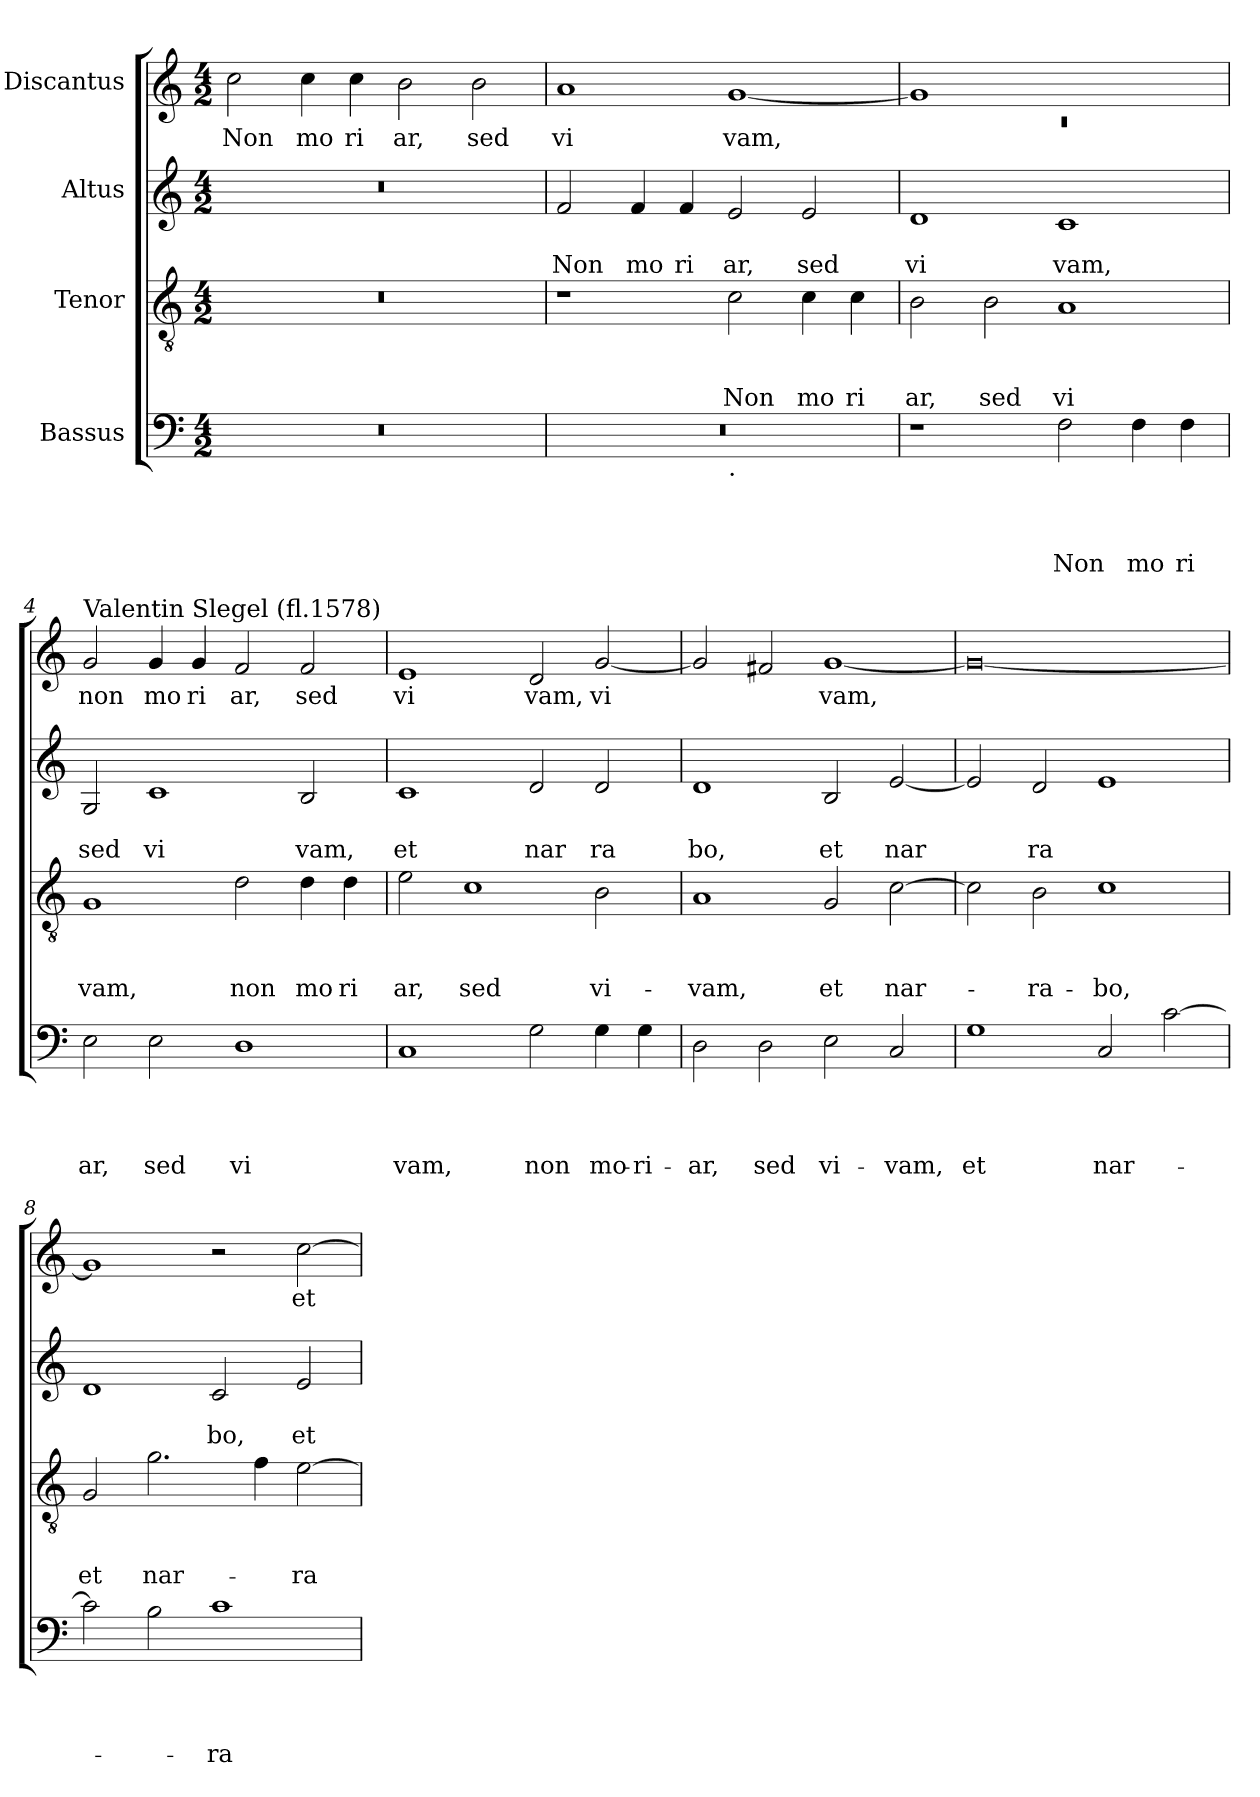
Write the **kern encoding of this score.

**kern	**text	**text	**text	**text	**kern	**text	**text	**text	**kern	**text	**text	**kern	**text
*part4	*part4	*part4	*part4	*part4	*part3	*part3	*part3	*part3	*part2	*part2	*part2	*part1	*part1
*staff4	*staff4	*staff4	*staff4	*staff4	*staff3	*staff3	*staff3	*staff3	*staff2	*staff2	*staff2	*staff1	*staff1
*I"Bassus	*	*	*	*	*I"Tenor	*	*	*	*I"Altus	*	*	*I"Discantus	*
*clefF4	*	*	*	*	*clefGv2	*	*	*	*clefG2	*	*	*clefG2	*
*k[]	*	*	*	*	*k[]	*	*	*	*k[]	*	*	*k[]	*
*C:	*	*	*	*	*C:	*	*	*	*C:	*	*	*C:	*
*M4/2	*	*	*	*	*M4/2	*	*	*	*M4/2	*	*	*M4/2	*
=1	=1	=1	=1	=1	=1	=1	=1	=1	=1	=1	=1	=1	=1
!	!	!	!	!	!	!	!	!	!	!	!	!	!LO:LY:b
0r	.	.	.	.	0r	.	.	.	0r	.	.	2cc\	Non
!	!	!	!	!	!	!	!	!	!	!	!	!	!LO:LY:b
.	.	.	.	.	.	.	.	.	.	.	.	4cc\	mo
!	!	!	!	!	!	!	!	!	!	!	!	!	!LO:LY:b
.	.	.	.	.	.	.	.	.	.	.	.	4cc\	ri
!	!	!	!	!	!	!	!	!	!	!	!	!	!LO:LY:b
.	.	.	.	.	.	.	.	.	.	.	.	2b\	ar,
!	!	!	!	!	!	!	!	!	!	!	!	!	!LO:LY:b
.	.	.	.	.	.	.	.	.	.	.	.	2b\	sed
=2	=2	=2	=2	=2	=2	=2	=2	=2	=2	=2	=2	=2	=2
!	!	!	!	!	!	!	!	!	!	!	!LO:LY:b	!	!LO:LY:b
*^	*	*	*	*	*	*	*	*	*	*	*	*	*
0r	1ryy	.	.	.	.	1r	.	.	.	2f/	.	Non	1a	vi
!	!	!	!	!	!	!	!	!	!	!	!	!LO:LY:b	!	!
.	.	.	.	.	.	.	.	.	.	4f/	.	mo	.	.
!	!	!	!	!	!	!	!	!	!	!	!	!LO:LY:b	!	!
.	.	.	.	.	.	.	.	.	.	4f/	.	ri	.	.
!	!LO:TX:b:t=.	!	!	!	!	!	!	!	!	!	!	!	!	!
!	!	!	!	!	!	!	!	!	!LO:LY:b	!	!	!LO:LY:b	!	!LO:LY:b
.	1ryy	.	.	.	.	2c\	.	.	Non	2e/	.	ar,	[<1g	vam,
!	!	!	!	!	!	!	!	!	!LO:LY:b	!	!	!LO:LY:b	!	!
.	.	.	.	.	.	4c\	.	.	mo	2e/	.	sed	.	.
!	!	!	!	!	!	!	!	!	!LO:LY:b	!	!	!	!	!
.	.	.	.	.	.	4c\	.	.	ri	.	.	.	.	.
=3	=3	=3	=3	=3	=3	=3	=3	=3	=3	=3	=3	=3	=3	=3
*	*	*	*	*	*	*	*	*	*	*	*	*	*^	*
!	!	!	!	!	!	!	!	!	!LO:LY:b	!	!	!LO:LY:b	!	!LO:N:vis=1	!
*v	*v	*	*	*	*	*	*	*	*	*	*	*	*	*	*
1r	.	.	.	.	2B\	.	.	ar,	1d	.	vi	1g]	0rc	.
!	!	!	!	!	!	!	!	!LO:LY:b	!	!	!	!	!	!
.	.	.	.	.	2B\	.	.	sed	.	.	.	.	.	.
!	!	!	!	!LO:LY:b	!	!	!	!LO:LY:b	!	!	!LO:LY:b	!	!	!
2F\	.	.	.	Non	1A	.	.	vi	1c	.	vam,	1ryy	.	.
!	!	!	!	!LO:LY:b	!	!	!	!	!	!	!	!	!	!
4F\	.	.	.	mo	.	.	.	.	.	.	.	.	.	.
!	!	!	!	!LO:LY:b	!	!	!	!	!	!	!	!	!	!
4F\	.	.	.	ri	.	.	.	.	.	.	.	.	.	.
*	*	*	*	*	*	*	*	*	*	*	*	*v	*v	*
=4	=4	=4	=4	=4	=4	=4	=4	=4	=4	=4	=4	=4	=4
!	!	!	!	!	!	!	!	!	!	!	!	!LO:TX:a:t=Valentin Slegel (fl.1578)	!
!	!	!	!	!LO:LY:b	!	!	!	!LO:LY:b	!	!	!LO:LY:b	!	!LO:LY:b
2E\	.	.	.	ar,	1G	.	.	vam,	2G/	.	sed	2g/	non
!	!	!	!	!LO:LY:b	!	!	!	!	!	!	!LO:LY:b	!	!LO:LY:b
2E\	.	.	.	sed	.	.	.	.	1c	.	vi	4g/	mo
!	!	!	!	!	!	!	!	!	!	!	!	!	!LO:LY:b
.	.	.	.	.	.	.	.	.	.	.	.	4g/	ri
!	!	!	!	!LO:LY:b	!	!	!	!LO:LY:b	!	!	!	!	!LO:LY:b
1D	.	.	.	vi	2d\	.	.	non	.	.	.	2f/	ar,
!	!	!	!	!	!	!	!	!LO:LY:b	!	!	!LO:LY:b	!	!LO:LY:b
.	.	.	.	.	4d\	.	.	mo	2B/	.	vam,	2f/	sed
!	!	!	!	!	!	!	!	!LO:LY:b	!	!	!	!	!
.	.	.	.	.	4d\	.	.	ri	.	.	.	.	.
!!LO:LB:g=z
=5	=5	=5	=5	=5	=5	=5	=5	=5	=5	=5	=5	=5	=5
!	!	!	!	!LO:LY:b	!	!	!	!LO:LY:b	!	!	!LO:LY:b	!	!LO:LY:b
1C	.	.	.	vam,	2e\	.	.	ar,	1c	.	et	1e	vi
!	!	!	!	!	!	!	!	!LO:LY:b	!	!	!	!	!
.	.	.	.	.	1c	.	.	sed	.	.	.	.	.
!	!	!	!	!LO:LY:b	!	!	!	!	!	!	!LO:LY:b	!	!LO:LY:b
2G\	.	.	.	non	.	.	.	.	2d/	.	nar	2d/	vam,
!	!	!	!	!LO:LY:b	!	!	!	!LO:LY:b	!	!	!LO:LY:b	!	!LO:LY:b
4G\	.	.	.	mo-	2B\	.	.	vi-	2d/	.	ra	[<2g/	vi
!	!	!	!	!LO:LY:b	!	!	!	!	!	!	!	!	!
4G\	.	.	.	-ri-	.	.	.	.	.	.	.	.	.
=6	=6	=6	=6	=6	=6	=6	=6	=6	=6	=6	=6	=6	=6
!	!	!	!	!LO:LY:b	!	!	!	!LO:LY:b	!	!	!LO:LY:b	!	!
2D\	.	.	.	-ar,	1A	.	.	-vam,	1d	.	bo,	2g/]	.
!	!	!	!	!LO:LY:b	!	!	!	!	!	!	!	!	!
2D\	.	.	.	sed	.	.	.	.	.	.	.	2f#/	.
!	!	!	!	!LO:LY:b	!	!	!	!LO:LY:b	!	!	!LO:LY:b	!	!LO:LY:b
2E\	.	.	.	vi-	2G/	.	.	et	2B/	.	et	[<1g	vam,
!	!	!	!	!LO:LY:b	!	!	!	!LO:LY:b	!	!	!LO:LY:b	!	!
2C/	.	.	.	-vam,	[>2c\	.	.	nar-	[<2e/	.	nar	.	.
=7	=7	=7	=7	=7	=7	=7	=7	=7	=7	=7	=7	=7	=7
!	!	!	!	!LO:LY:b	!	!	!	!	!	!	!	!	!
1G	.	.	.	et	2c\]	.	.	.	2e/]	.	.	0g_	.
!	!	!	!	!	!	!	!	!LO:LY:b	!	!	!LO:LY:b	!	!
.	.	.	.	.	2B\	.	.	-ra-	2d/	.	ra	.	.
!	!	!	!	!LO:LY:b	!	!	!	!LO:LY:b	!	!	!	!	!
2C/	.	.	.	nar-	1c	.	.	-bo,	1e	.	.	.	.
[>2c\	.	.	.	.	.	.	.	.	.	.	.	.	.
=8	=8	=8	=8	=8	=8	=8	=8	=8	=8	=8	=8	=8	=8
!	!	!	!	!	!	!	!	!LO:LY:b	!	!	!	!	!
2c\]	.	.	.	.	2G/	.	.	et	1d	.	.	1g]	.
!	!	!	!	!	!	!	!	!LO:LY:b	!	!	!	!	!
2B\	.	.	.	.	2.g\	.	.	nar-	.	.	.	.	.
!	!	!	!	!LO:LY:b	!	!	!	!	!	!	!LO:LY:b	!	!
1c	.	.	.	-ra-	.	.	.	.	2c/	.	bo,	2r	.
.	.	.	.	.	4f\	.	.	.	.	.	.	.	.
!	!	!	!	!	!	!	!	!LO:LY:b	!	!	!LO:LY:b	!	!LO:LY:b
.	.	.	.	.	[>2e\	.	.	-ra-	2e/	.	et	[>2cc\	et
=	=	=	=	=	=	=	=	=	=	=	=	=	=
*-	*-	*-	*-	*-	*-	*-	*-	*-	*-	*-	*-	*-	*-
